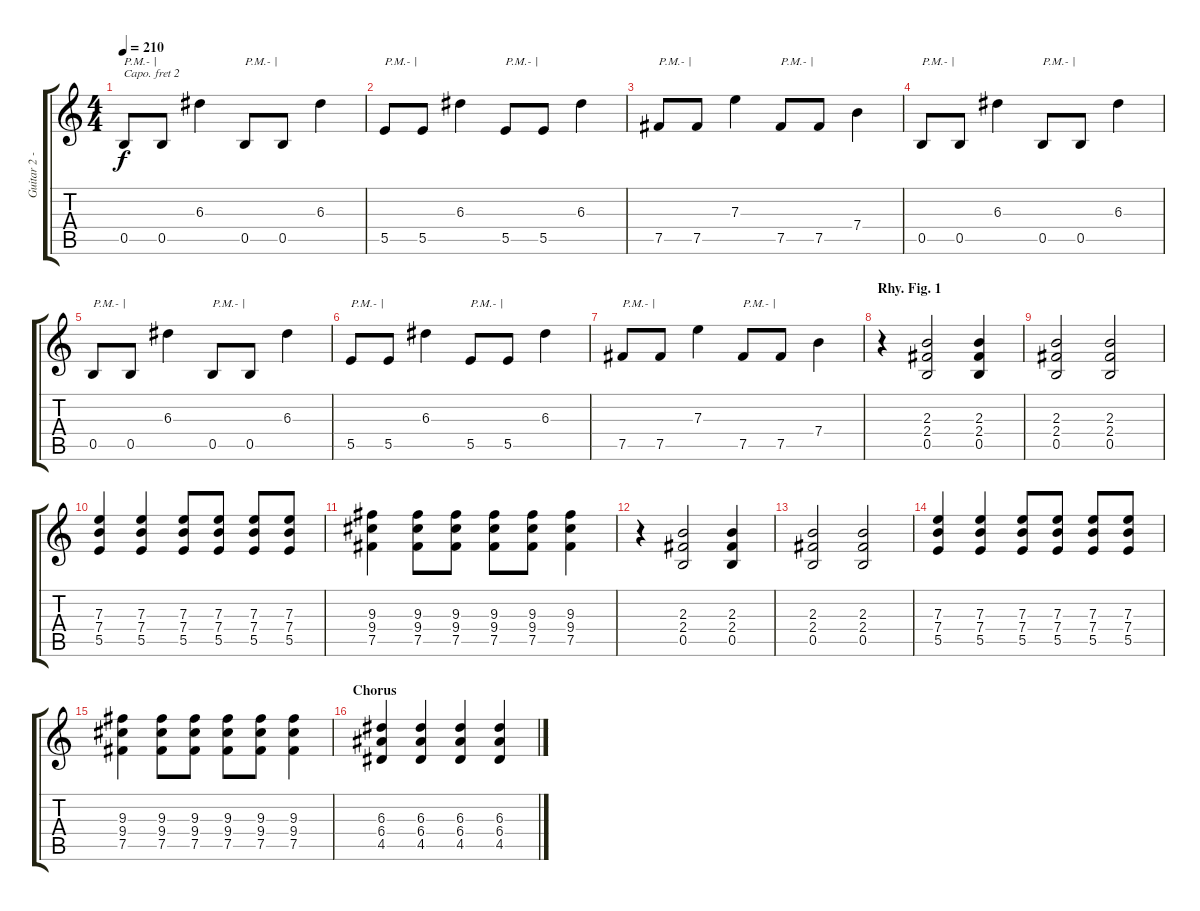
\track ("Guitar 2 - Distortion" "Guitar 2 -") {instrument distortionguitar}
\staff {score tabs}
\capo 2
\tuning (E4 B3 G3 D3 A2 E2) {hide}
\ts (4 4)
\tempo 210
\clef g2
\ks c
0.5.8{txt "P.M.- | " dy f} 0.5.8 6.3.4 0.5.8{txt "P.M.- | "} 0.5.8 6.3.4 |
5.5.8{txt "P.M.- | "} 5.5.8 6.3.4 5.5.8{txt "P.M.- | "} 5.5.8 6.3.4 |
7.5.8{txt "P.M.- | "} 7.5.8 7.3.4 7.5.8{txt "P.M.- | "} 7.5.8 7.4.4 |
0.5.8{txt "P.M.- | "} 0.5.8 6.3.4 0.5.8{txt "P.M.- | "} 0.5.8 6.3.4 |
0.5.8{txt "P.M.- | "} 0.5.8 6.3.4 0.5.8{txt "P.M.- | "} 0.5.8 6.3.4 |
5.5.8{txt "P.M.- | "} 5.5.8 6.3.4 5.5.8{txt "P.M.- | "} 5.5.8 6.3.4 |
7.5.8{txt "P.M.- | "} 7.5.8 7.3.4 7.5.8{txt "P.M.- | "} 7.5.8 7.4.4 |
\section ("" "Rhy. Fig. 1")
r.4 (2.3 2.4 0.5).2 (2.3 2.4 0.5).4 |
(2.3 2.4 0.5).2 (2.3 2.4 0.5).2 |
(7.3 7.4 5.5).4 (7.3 7.4 5.5).4 (7.3 7.4 5.5).8 (7.3 7.4 5.5).8 (7.3 7.4 5.5).8 (7.3 7.4 5.5).8 |
(9.3 9.4 7.5).4 (9.3 9.4 7.5).8 (9.3 9.4 7.5).8 (9.3 9.4 7.5).8 (9.3 9.4 7.5).8 (9.3 9.4 7.5).4 |
r.4 (2.3 2.4 0.5).2 (2.3 2.4 0.5).4 |
(2.3 2.4 0.5).2 (2.3 2.4 0.5).2 |
(7.3 7.4 5.5).4 (7.3 7.4 5.5).4 (7.3 7.4 5.5).8 (7.3 7.4 5.5).8 (7.3 7.4 5.5).8 (7.3 7.4 5.5).8 |
(9.3 9.4 7.5).4 (9.3 9.4 7.5).8 (9.3 9.4 7.5).8 (9.3 9.4 7.5).8 (9.3 9.4 7.5).8 (9.3 9.4 7.5).4 |
\section ("" "Chorus")
(6.3 6.4 4.5).4 (6.3 6.4 4.5).4 (6.3 6.4 4.5).4 (6.3 6.4 4.5).4
